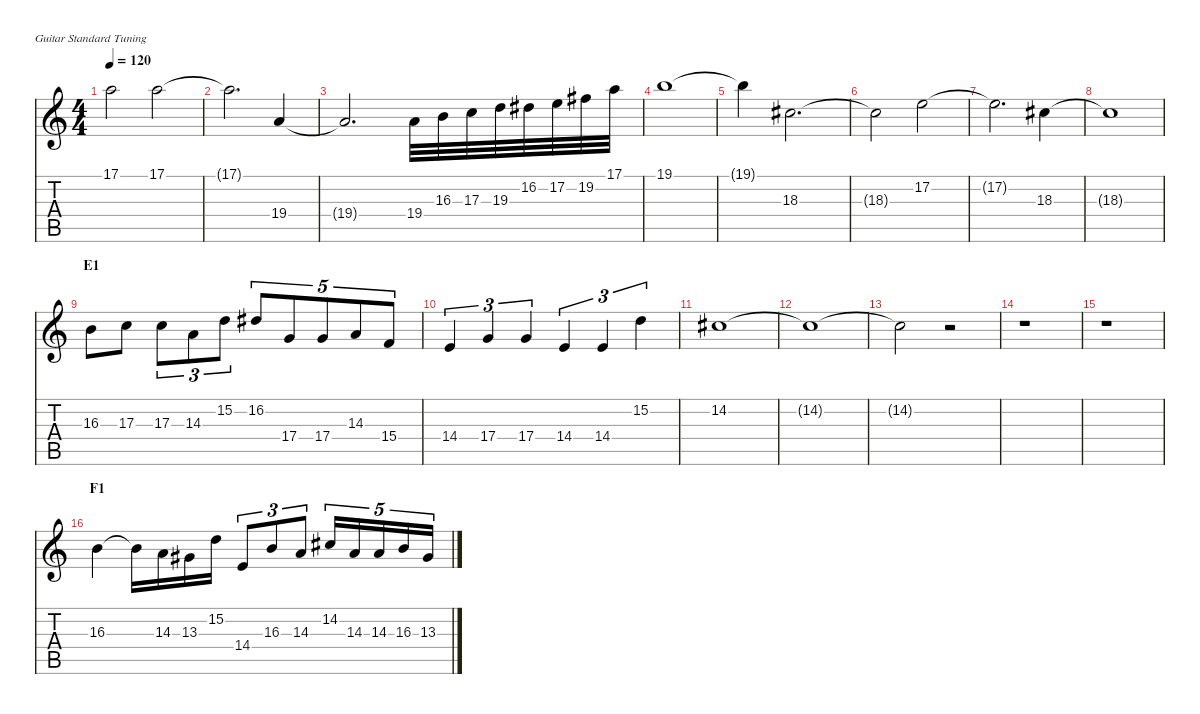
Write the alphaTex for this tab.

\defaultSystemsLayout 4
\hideDynamics
\bracketExtendMode nobrackets
\singleTrackTrackNamePolicy hidden
\multiTrackTrackNamePolicy hidden
\otherSystemsTrackNameOrientation horizontal
\track ("Keyboard (Eddie Jobson)" "br.synth.") {instrument synthbrass2}
\staff {score tabs}
\tuning (E4 B3 G3 D3 A2 E2)
\ts (4 4)
\tempo 120
\clef g2
\ks c
17.1{t}.2{dy f beam Down} 17.1.2{dy fff beam Down} |
17.1{t}.2{d dy f beam Down} 19.4.4{dy fff beam Up} |
19.4{t}.2{d dy f beam Up} 19.4.32{dy fff beam Down} 16.3.32{beam Down} 17.3.32{beam Down} 19.3.32{beam Down} 16.2{acc #}.32{beam Down} 17.2.32{beam Down} 19.2{acc #}.32{beam Down} 17.1.32{beam Down} |
19.1.1{beam Down} |
19.1{t}.4{dy f beam Down} 18.3{acc #}.2{d dy fff beam Down} |
18.3{t acc #}.2{dy f beam Down} 17.2.2{dy fff beam Down} |
17.2{t}.2{d dy f beam Down} 18.3{acc #}.4{dy fff beam Down} |
18.3{t acc #}.1{dy f beam Down} |
\section ("" "E1")
16.3.8{dy fff beam Down} 17.3.8{beam Down} 17.3.8{tu (3 2) beam Down} 14.3.8{tu (3 2) beam Down} 15.2.8{tu (3 2) beam Down} 16.2{acc #}.8{tu (5 4) beam Up} 17.4.8{tu (5 4) beam Up} 17.4.8{tu (5 4) beam Up} 14.3.8{tu (5 4) beam Up} 15.4.8{tu (5 4) beam Up} |
14.4.4{tu (3 2) beam Up} 17.4.4{tu (3 2) beam Up} 17.4.4{tu (3 2) beam Up} 14.4.4{tu (3 2) beam Up} 14.4.4{tu (3 2) beam Up} 15.2.4{tu (3 2) beam Down} |
14.2{acc #}.1{beam Down} |
14.2{t acc #}.1{dy f beam Down} |
14.2{t acc #}.2{beam Down} r.2{beam Down} |
r.1{beam Down} |
r.1{beam Down} |
\section ("" "F1")
16.3.4{dy fff beam Down} 16.3{t}.16{dy f beam Down} 14.3.16{dy fff beam Down} 13.3{acc #}.16{beam Down} 15.2.16{beam Down} 14.4.8{tu (3 2) beam Up} 16.3.8{tu (3 2) beam Up} 14.3.8{tu (3 2) beam Up} 14.2{acc #}.16{tu (5 4) beam Up} 14.3.16{tu (5 4) beam Up} 14.3.16{tu (5 4) beam Up} 16.3.16{tu (5 4) beam Up} 13.3{acc #}.16{tu (5 4) beam Up}
